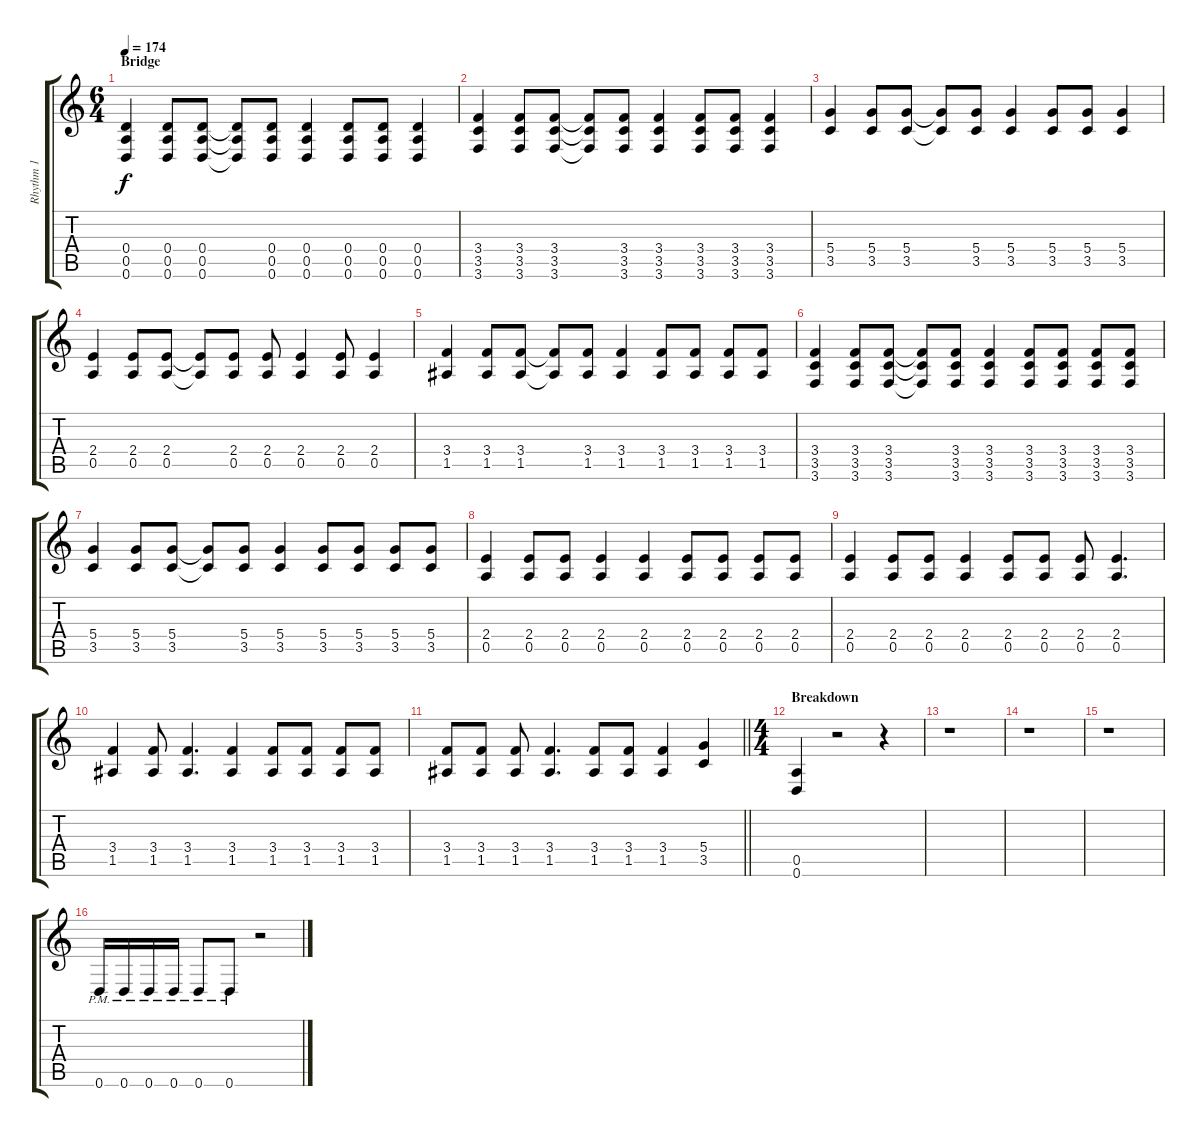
\track ("Rhythm 1" "Rhythm 1") {instrument distortionguitar}
\staff {score tabs}
\tuning (E4 B3 G3 D3 A2 D2) {hide}
\ts (6 4)
\section ("" "Bridge")
\tempo 174
\clef g2
\ks c
(0.4 0.5 0.6).4{dy f} (0.4 0.5 0.6).8 (0.4 0.5 0.6).8 (0.4{t} 0.5{t} 0.6{t}).8 (0.4 0.5 0.6).8 (0.4 0.5 0.6).4 (0.4 0.5 0.6).8 (0.4 0.5 0.6).8 (0.4 0.5 0.6).4 |
(3.4 3.5 3.6).4 (3.4 3.5 3.6).8 (3.4 3.5 3.6).8 (3.4{t} 3.5{t} 3.6{t}).8 (3.4 3.5 3.6).8 (3.4 3.5 3.6).4 (3.4 3.5 3.6).8 (3.4 3.5 3.6).8 (3.4 3.5 3.6).4 |
(5.4 3.5).4 (5.4 3.5).8 (5.4 3.5).8 (5.4{t} 3.5{t}).8 (5.4 3.5).8 (5.4 3.5).4 (5.4 3.5).8 (5.4 3.5).8 (5.4 3.5).4 |
(2.4 0.5).4 (2.4 0.5).8 (2.4 0.5).8 (2.4{t} 0.5{t}).8 (2.4 0.5).8 (2.4 0.5).8 (2.4 0.5).4 (2.4 0.5).8 (2.4 0.5).4 |
(3.4 1.5).4 (3.4 1.5).8 (3.4 1.5).8 (3.4{t} 1.5{t}).8 (3.4 1.5).8 (3.4 1.5).4 (3.4 1.5).8 (3.4 1.5).8 (3.4 1.5).8 (3.4 1.5).8 |
(3.4 3.5 3.6).4 (3.4 3.5 3.6).8 (3.4 3.5 3.6).8 (3.4{t} 3.5{t} 3.6{t}).8 (3.4 3.5 3.6).8 (3.4 3.5 3.6).4 (3.4 3.5 3.6).8 (3.4 3.5 3.6).8 (3.4 3.5 3.6).8 (3.4 3.5 3.6).8 |
(5.4 3.5).4 (5.4 3.5).8 (5.4 3.5).8 (5.4{t} 3.5{t}).8 (5.4 3.5).8 (5.4 3.5).4 (5.4 3.5).8 (5.4 3.5).8 (5.4 3.5).8 (5.4 3.5).8 |
(2.4 0.5).4 (2.4 0.5).8 (2.4 0.5).8 (2.4 0.5).4 (2.4 0.5).4 (2.4 0.5).8 (2.4 0.5).8 (2.4 0.5).8 (2.4 0.5).8 |
(2.4 0.5).4 (2.4 0.5).8 (2.4 0.5).8 (2.4 0.5).4 (2.4 0.5).8 (2.4 0.5).8 (2.4 0.5).8 (2.4 0.5).4{d} |
(3.4 1.5).4 (3.4 1.5).8 (3.4 1.5).4{d} (3.4 1.5).4 (3.4 1.5).8 (3.4 1.5).8 (3.4 1.5).8 (3.4 1.5).8 |
\barLineRight lightlight
(3.4 1.5).8 (3.4 1.5).8 (3.4 1.5).8 (3.4 1.5).4{d} (3.4 1.5).8 (3.4 1.5).8 (3.4 1.5).4 (5.4 3.5).4 |
\ts (4 4)
\section ("" "Breakdown")
(0.5 0.6).4 r.2 r.4 |
r.1 |
r.1 |
r.1 |
0.6{pm}.16 0.6{pm}.16 0.6{pm}.16 0.6{pm}.16 0.6{pm}.8 0.6{pm}.8 r.2
